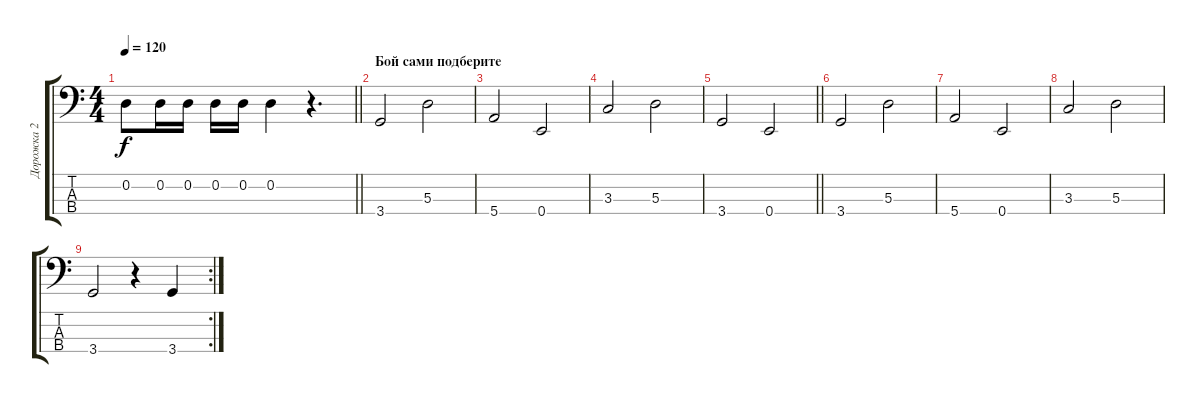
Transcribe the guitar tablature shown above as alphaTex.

\track ("Дорожка 2" "Дорожка 2") {instrument electricbassfinger}
\staff {score tabs}
\tuning (G2 D2 A1 E1) {hide}
\ts (4 4)
\tempo 120
\clef f4
\barLineRight lightlight
\ks c
0.2.8{dy f} 0.2.16 0.2.16 0.2.16 0.2.16 0.2.4 r.4{d} |
\section ("" "Бой сами подберите")
3.4.2 5.3.2 |
5.4.2 0.4.2 |
3.3.2 5.3.2 |
\barLineRight lightlight
3.4.2 0.4.2 |
3.4.2 5.3.2 |
5.4.2 0.4.2 |
3.3.2 5.3.2 |
\rc 2
3.4.2 r.4 3.4.4
